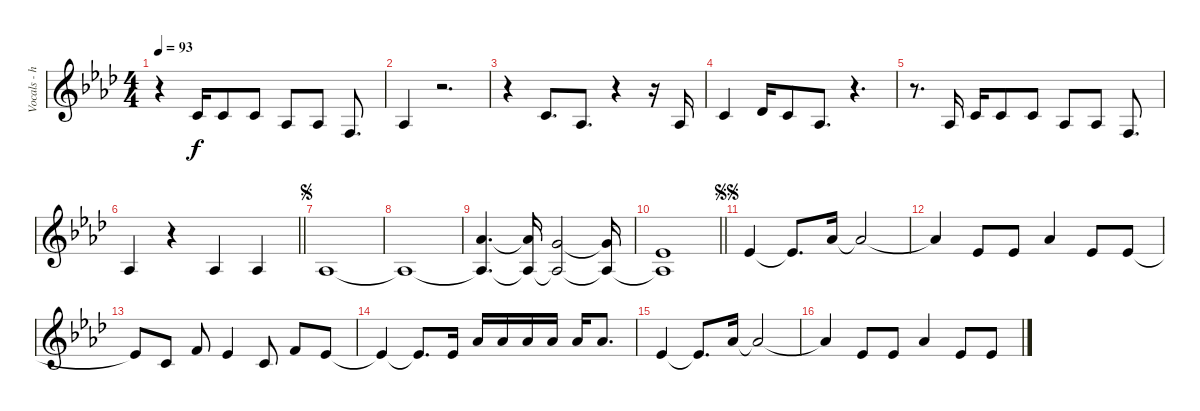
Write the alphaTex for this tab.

\track ("Vocals - hidden" "Vocals - h") {instrument bassoon}
\staff {score}
\tuning (E4 C4 G3 C3 G2 C2) {hide}
\ts (4 4)
\tempo 93
\clef g2
\ks ab
r.4{dy f} 0.2.16 0.2.8 0.2.8 1.3.8 1.3.8 5.4.8{d} |
1.3.4 r.2{d} |
r.4 0.2.8{d} 1.3.8{d} r.4 r.16 1.3.16 |
0.2.4 1.2.16 0.2.8 1.3.8{d} r.4{d} |
r.8{d} 1.3.16 0.2.16 0.2.8 0.2.8 1.3.8 1.3.8 5.4.8{d} |
\barLineRight lightlight
1.3.4 r.4 1.3.4 1.3.4 |
\jump segno
1.3.1 |
1.3{t}.1 |
(4.1 1.3{t}).4{d} (4.1{t} 1.3{t}).16 (3.1 1.3{t}).2 (3.1{t} 1.3{t}).16 |
\barLineRight lightlight
(3.2 1.3{t}).1 |
\jump segnosegno
8.3.4 8.3{t}.8{d} 8.2.16 8.2{t}.2 |
8.2{t}.4 8.3.8 8.3.8 7.2{be (custom 0 2 15 2 25 2 30 0 60 0)}.4 8.3.8 8.3.8 |
8.3{t}.8 5.3.8 5.2.8 8.3.4 5.3.8 5.2.8 8.3.8 |
8.3{t}.4 8.3{t}.8{d} 8.3.16 8.2.16 8.2.16 8.2.16 8.2.16 8.2.16 8.2.8{d} |
8.3.4 8.3{t}.8{d} 8.2.16 8.2{t}.2 |
8.2{t}.4 8.3.8 8.3.8 7.2{be (custom 0 2 15 2 25 2 30 0 60 0)}.4 8.3.8 8.3.8
